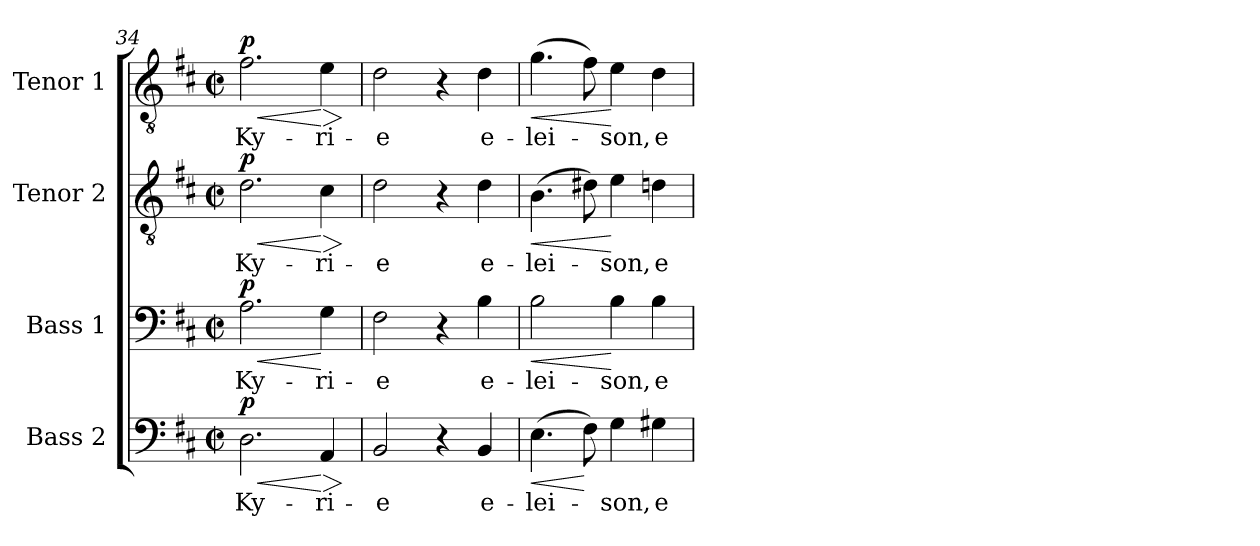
**kern	**text	**dynam	**kern	**text	**dynam	**kern	**text	**dynam	**kern	**text	**dynam
*part4	*part4	*part4	*part3	*part3	*part3	*part2	*part2	*part2	*part1	*part1	*part1
*staff4	*staff4	*staff4	*staff3	*staff3	*staff3	*staff2	*staff2	*staff2	*staff1	*staff1	*staff1
*I"Bass 2	*	*	*I"Bass 1	*	*	*I"Tenor 2	*	*	*I"Tenor 1	*	*
*I'B. 2	*	*	*I'B. 1	*	*	*I'T. 2	*	*	*I'T. 1	*	*
*clefF4	*	*	*clefF4	*	*	*clefGv2	*	*	*clefGv2	*	*
*k[f#c#]	*	*	*k[f#c#]	*	*	*k[f#c#]	*	*	*k[f#c#]	*	*
*D:	*	*	*D:	*	*	*D:	*	*	*D:	*	*
*M2/2	*	*	*M2/2	*	*	*M2/2	*	*	*M2/2	*	*
*met(c|)	*	*	*met(c|)	*	*	*met(c|)	*	*	*met(c|)	*	*
=34	=34	=34	=34	=34	=34	=34	=34	=34	=34	=34	=34
!	!LO:LY:b	!LO:HP:b	!	!LO:LY:b	!LO:HP:b	!	!	!	!	!	!
!	!	!LO:DY:n=1:a	!	!	!LO:HP:n=1:b	!	!LO:LY:b	!LO:HP:b	!	!LO:LY:b	!LO:HP:b
!	!	!	!	!	!LO:DY:n=1:a	!	!	!LO:DY:n=1:a	!	!	!LO:DY:n=1:a
2.D\	Ky-	< p	2.A\	Ky-	< > p	2.d\	Ky-	< p	2.f#\	Ky-	< p
!	!LO:LY:b	!LO:HP:n=1:b	!	!LO:LY:b	!	!	!LO:LY:b	!LO:HP:n=1:b	!	!LO:LY:b	!LO:HP:n=1:b
4AA/	-ri-	[ >	4G\	-ri-	[	4c#\	-ri-	[ >	4e\	-ri-	[ >
.	.	]	.	.	]	.	.	]	.	.	]
=35	=35	=35	=35	=35	=35	=35	=35	=35	=35	=35	=35
!	!LO:LY:b	!	!	!LO:LY:b	!	!	!LO:LY:b	!	!	!LO:LY:b	!
2BB/	-e	.	2F#\	-e	.	2d\	-e	.	2d\	-e	.
4r	.	.	4r	.	.	4r	.	.	4r	.	.
!	!LO:LY:b	!	!	!LO:LY:b	!	!	!LO:LY:b	!	!	!LO:LY:b	!
4BB/	e-	.	4B\	e-	.	4d\	e-	.	4d\	e-	.
!!LO:PB:g=z
=36	=36	=36	=36	=36	=36	=36	=36	=36	=36	=36	=36
!	!LO:LY:b	!LO:HP:b	!	!LO:LY:b	!LO:HP:b	!	!LO:LY:b	!LO:HP:b	!	!LO:LY:b	!LO:HP:b
(>4.E\	-lei-	<	2B\	-lei-	<	(>4.B\	-lei-	<	(>4.g\	-lei-	<
8F#\)	.	[	.	.	.	8d#X\)	.	.	8f#\)	.	.
!	!LO:LY:b	!	!	!LO:LY:b	!	!	!LO:LY:b	!	!	!LO:LY:b	!
4G\	-son,	.	4B\	-son,	[	4e\	-son,	[	4e\	-son,	[
!	!LO:LY:b	!	!	!LO:LY:b	!	!	!LO:LY:b	!	!	!LO:LY:b	!
4G#X\	e-	.	4B\	e-	.	4dn\	e-	.	4d\	e-	.
=	=	=	=	=	=	=	=	=	=	=	=
*-	*-	*-	*-	*-	*-	*-	*-	*-	*-	*-	*-
